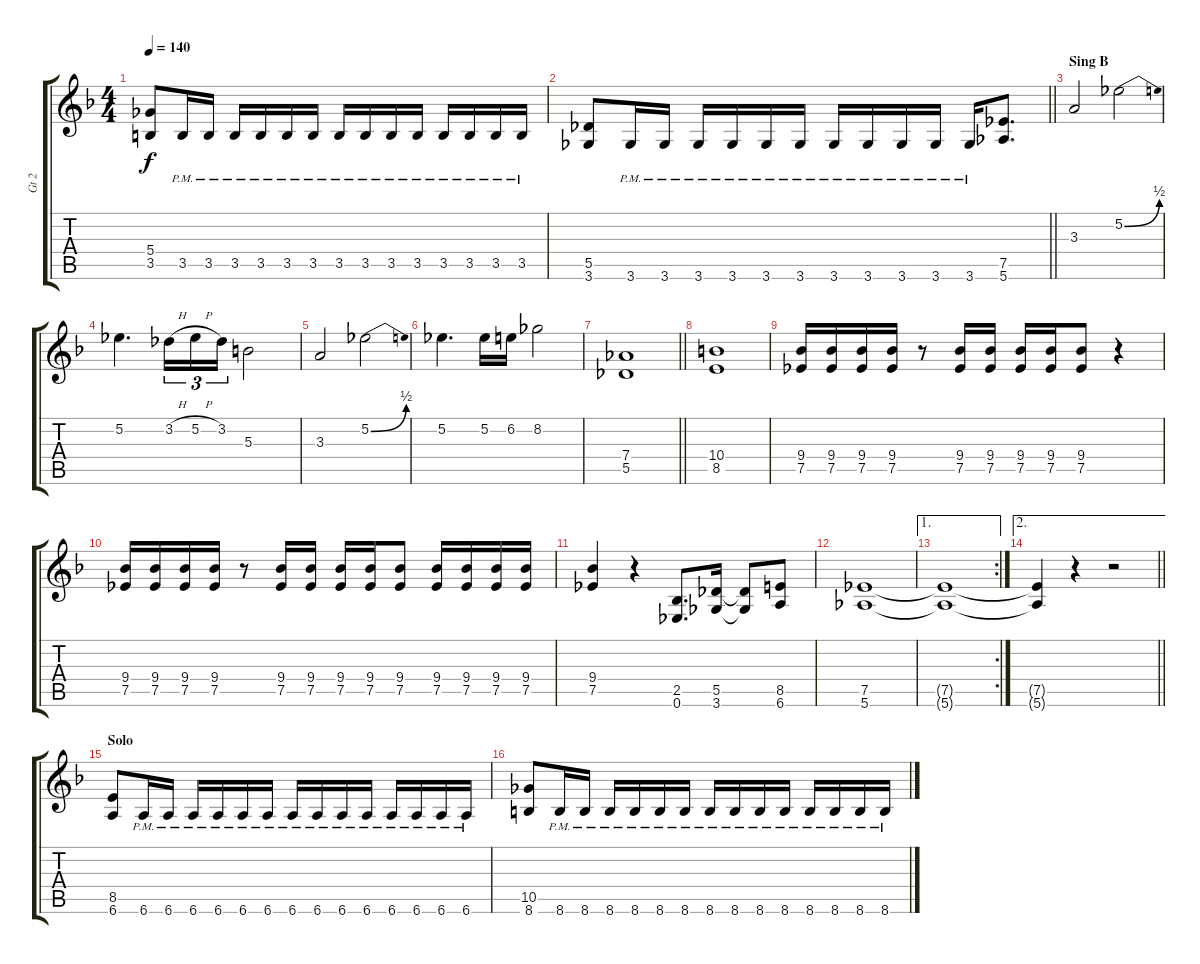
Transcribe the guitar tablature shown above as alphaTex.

\track ("Gt 2" "Gt 2") {instrument distortionguitar}
\staff {score tabs}
\tuning (Eb4 Bb3 Gb3 Db3 Ab2 Eb2) {hide}
\ts (4 4)
\tempo 140
\clef g2
\ks dminor
(5.4 3.5).8{dy f} 3.5{pm}.16 3.5{pm}.16 3.5{pm}.16 3.5{pm}.16 3.5{pm}.16 3.5{pm}.16 3.5{pm}.16 3.5{pm}.16 3.5{pm}.16 3.5{pm}.16 3.5{pm}.16 3.5{pm}.16 3.5{pm}.16 3.5{pm}.16 |
\barLineRight lightlight
(5.5 3.6).8 3.6{pm}.16 3.6{pm}.16 3.6{pm}.16 3.6{pm}.16 3.6{pm}.16 3.6{pm}.16 3.6{pm}.16 3.6{pm}.16 3.6{pm}.16 3.6{pm}.16 3.6{pm}.16 (7.5 5.6).8{d} |
\section ("" "Sing B")
3.3.2 5.2{be (bend 0 0 60 2)}.2 |
5.2.4{d} 3.2{h}.16{tu (3 2)} 5.2{h}.16{tu (3 2)} 3.2.16{tu (3 2)} 5.3.2 |
3.3.2 5.2{be (bend 0 0 60 2)}.2 |
5.2.4{d} 5.2.16 6.2.16 8.2.2 |
\barLineRight lightlight
(7.4 5.5).1 |
(10.4 8.5).1 |
(9.4 7.5).16 (9.4 7.5).16 (9.4 7.5).16 (9.4 7.5).16 r.8 (9.4 7.5).16 (9.4 7.5).16 (9.4 7.5).16 (9.4 7.5).16 (9.4 7.5).8 r.4 |
(9.4 7.5).16 (9.4 7.5).16 (9.4 7.5).16 (9.4 7.5).16 r.8 (9.4 7.5).16 (9.4 7.5).16 (9.4 7.5).16 (9.4 7.5).16 (9.4 7.5).8 (9.4 7.5).16 (9.4 7.5).16 (9.4 7.5).16 (9.4 7.5).16 |
(9.4 7.5).4 r.4 (2.5 0.6).8{d} (5.5 3.6).16 (5.5{t} 3.6{t}).8 (8.5 6.6).8 |
(7.5 5.6).1 |
\ae 1
\rc 2
(7.5{t} 5.6{t}).1 |
\ae 2
\barLineRight lightlight
(7.5{t} 5.6{t}).4 r.4 r.2 |
\section ("" "Solo")
(8.5 6.6).8 6.6{pm}.16 6.6{pm}.16 6.6{pm}.16 6.6{pm}.16 6.6{pm}.16 6.6{pm}.16 6.6{pm}.16 6.6{pm}.16 6.6{pm}.16 6.6{pm}.16 6.6{pm}.16 6.6{pm}.16 6.6{pm}.16 6.6{pm}.16 |
(10.5 8.6).8 8.6{pm}.16 8.6{pm}.16 8.6{pm}.16 8.6{pm}.16 8.6{pm}.16 8.6{pm}.16 8.6{pm}.16 8.6{pm}.16 8.6{pm}.16 8.6{pm}.16 8.6{pm}.16 8.6{pm}.16 8.6{pm}.16 8.6{pm}.16
